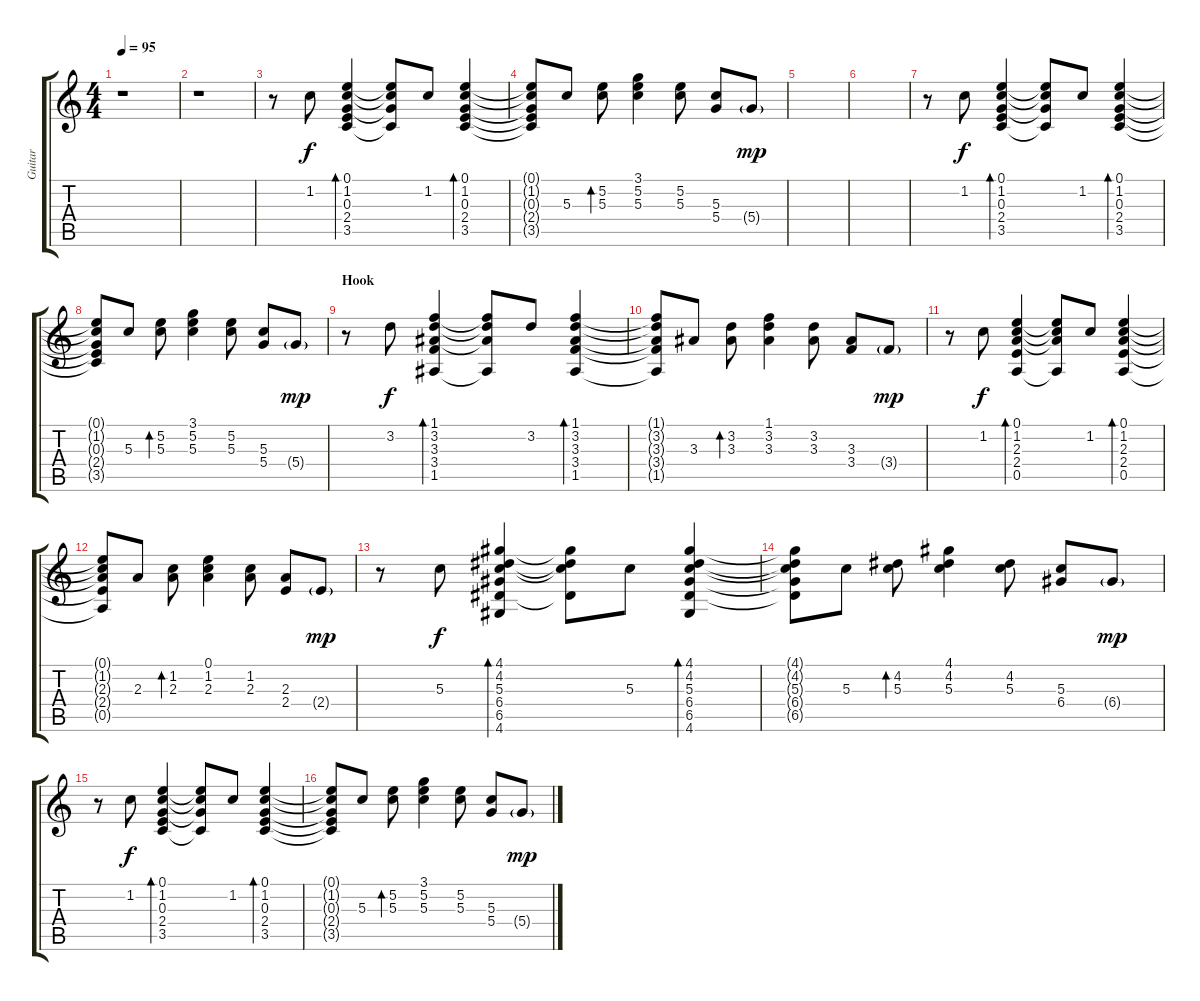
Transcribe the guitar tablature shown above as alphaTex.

\track ("Guitar" "Guitar") {instrument acousticguitarsteel}
\staff {score tabs}
\tuning (E4 B3 G3 D3 A2 E2) {hide}
\ts (4 4)
\tempo 95
\clef g2
\ks c
r.1{dy mp} |
r.1 |
r.8 1.2.8{dy f} (0.1 1.2 0.3 2.4 3.5).4{bd 60} (0.1{t} 1.2{t} 0.3{t} 3.5{t}).8 1.2.8 (0.1 1.2 0.3 2.4 3.5).4{bd 60} |
(0.1{t} 1.2{t} 0.3{t} 2.4{t} 3.5{t}).8 5.3.8 (5.2 5.3).8{bd 60} (3.1 5.2 5.3).4 (5.2 5.3).8 (5.3 5.4).8 5.4{g}.8{dy mp} |
|
|
r.8 1.2.8{dy f} (0.1 1.2 0.3 2.4 3.5).4{bd 60} (0.1{t} 1.2{t} 0.3{t} 3.5{t}).8 1.2.8 (0.1 1.2 0.3 2.4 3.5).4{bd 60} |
(0.1{t} 1.2{t} 0.3{t} 2.4{t} 3.5{t}).8 5.3.8 (5.2 5.3).8{bd 60} (3.1 5.2 5.3).4 (5.2 5.3).8 (5.3 5.4).8 5.4{g}.8{dy mp} |
\section ("" "Hook")
r.8 3.2.8{dy f} (1.1 3.2 3.3 3.4 1.5).4{bd 60} (1.1{t} 3.2{t} 3.3{t} 1.5{t}).8 3.2.8 (1.1 3.2 3.3 3.4 1.5).4{bd 60} |
(1.1{t} 3.2{t} 3.3{t} 3.4{t} 1.5{t}).8 3.3.8 (3.2 3.3).8{bd 60} (1.1 3.2 3.3).4 (3.2 3.3).8 (3.3 3.4).8 3.4{g}.8{dy mp} |
r.8 1.2.8{dy f} (0.1 1.2 2.3 2.4 0.5).4{bd 60} (0.1{t} 1.2{t} 2.3{t} 0.5{t}).8 1.2.8 (0.1 1.2 2.3 2.4 0.5).4{bd 60} |
(0.1{t} 1.2{t} 2.3{t} 2.4{t} 0.5{t}).8 2.3.8 (1.2 2.3).8{bd 60} (0.1 1.2 2.3).4 (1.2 2.3).8 (2.3 2.4).8 2.4{g}.8{dy mp} |
r.8 5.3.8{dy f} (4.1 4.2 5.3 6.4 6.5 4.6).4{bd 60} (4.1{t} 4.2{t} 5.3{t} 6.5{t}).8 5.3.8 (4.1 4.2 5.3 6.4 6.5 4.6).4{bd 60} |
(4.1{t} 4.2{t} 5.3{t} 6.4{t} 6.5{t}).8 5.3.8 (4.2 5.3).8{bd 60} (4.1 4.2 5.3).4 (4.2 5.3).8 (5.3 6.4).8 6.4{g}.8{dy mp} |
r.8 1.2.8{dy f} (0.1 1.2 0.3 2.4 3.5).4{bd 60} (0.1{t} 1.2{t} 0.3{t} 3.5{t}).8 1.2.8 (0.1 1.2 0.3 2.4 3.5).4{bd 60} |
(0.1{t} 1.2{t} 0.3{t} 2.4{t} 3.5{t}).8 5.3.8 (5.2 5.3).8{bd 60} (3.1 5.2 5.3).4 (5.2 5.3).8 (5.3 5.4).8 5.4{g}.8{dy mp}
